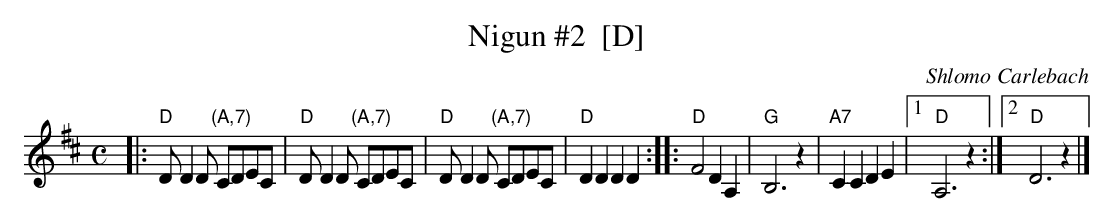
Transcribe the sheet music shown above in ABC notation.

X:1
T: Nigun #2  [D]
C: Shlomo Carlebach
M: C
L: 1/8
K: D
|:\
"D"DD2D "(A,7)"CDEC | "D"DD2D "(A,7)"CDEC |\
"D"DD2D "(A,7)"CDEC | "D"D2D2 D2D2 ::\
"D"F4 D2A,2 | "G"B,6 z2 |\
"A7"C2C2 D2E2 |1 "D"A,6 z2 :|2 "D"D6 z2 |]
